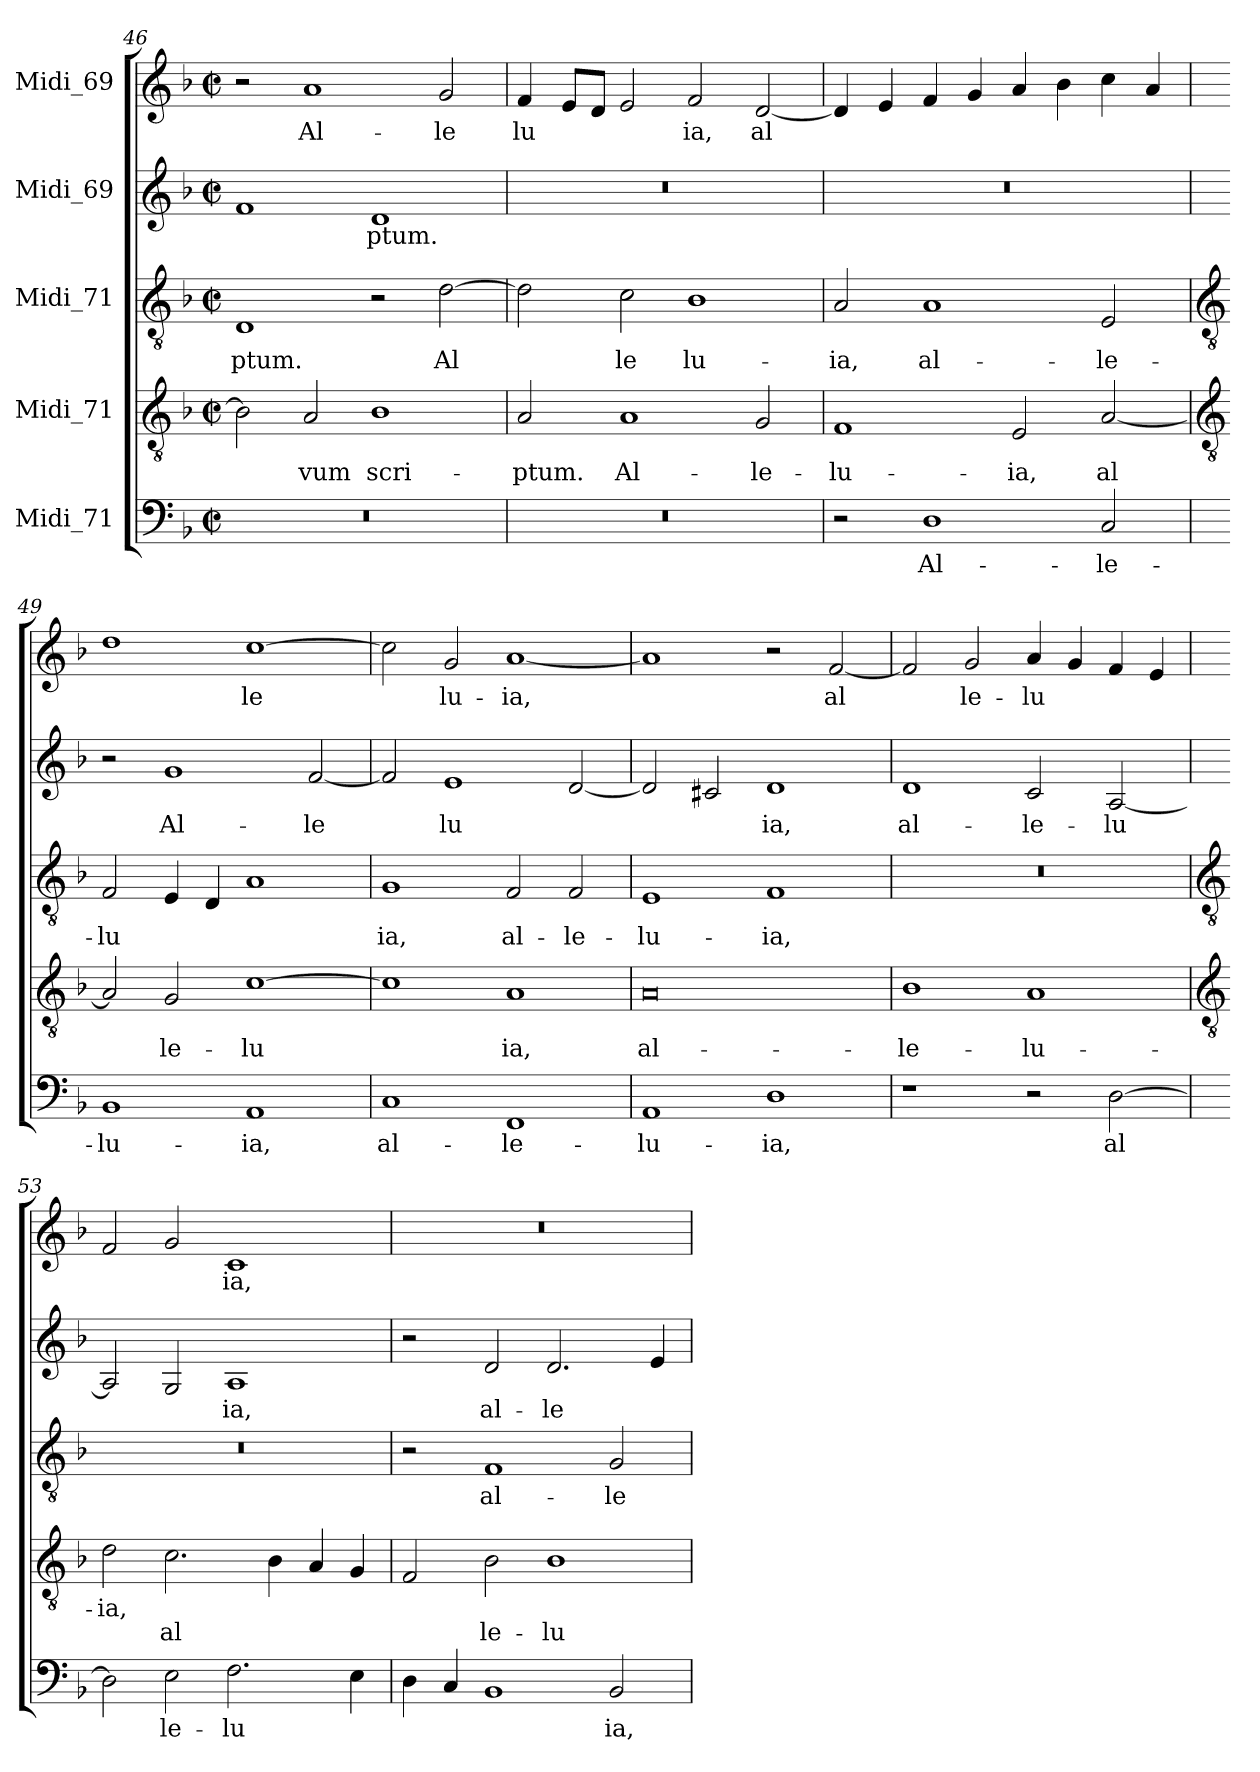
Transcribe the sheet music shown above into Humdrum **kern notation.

**kern	**text	**kern	**text	**text	**kern	**text	**kern	**text	**kern	**text
*part5	*part5	*part4	*part4	*part4	*part3	*part3	*part2	*part2	*part1	*part1
*staff5	*staff5	*staff4	*staff4	*staff4	*staff3	*staff3	*staff2	*staff2	*staff1	*staff1
*I"Midi_71	*	*I"Midi_71	*	*	*I"Midi_71	*	*I"Midi_69	*	*I"Midi_69	*
*clefF4	*	*clefGv2	*	*	*clefGv2	*	*clefG2	*	*clefG2	*
*k[b-]	*	*k[b-]	*	*	*k[b-]	*	*k[b-]	*	*k[b-]	*
*F:	*	*F:	*	*	*F:	*	*F:	*	*F:	*
*M4/2	*	*M4/2	*	*	*M4/2	*	*M4/2	*	*M4/2	*
*met(c|)	*	*met(c|)	*	*	*met(c|)	*	*met(c|)	*	*met(c|)	*
=46	=46	=46	=46	=46	=46	=46	=46	=46	=46	=46
!	!	!	!	!	!	!LO:LY:b	!	!	!	!
0r	.	2B-]	.	.	1D	ptum.	1f	.	2r	.
!	!	!	!LO:LY:b	!	!	!	!	!	!	!LO:LY:b
.	.	2A	vum	.	.	.	.	.	1a	Al-
!	!	!	!LO:LY:b	!	!	!	!	!LO:LY:b	!	!
.	.	1B-	scri-	.	2r	.	1d	ptum.	.	.
!	!	!	!	!	!	!LO:LY:b	!	!	!	!LO:LY:b
.	.	.	.	.	[2d	Al	.	.	2g	-le
=47	=47	=47	=47	=47	=47	=47	=47	=47	=47	=47
!	!	!	!LO:LY:b	!	!	!	!	!	!	!LO:LY:b
0r	.	2A	-ptum.	.	2d]	.	0r	.	4f	lu
.	.	.	.	.	.	.	.	.	8eL	.
.	.	.	.	.	.	.	.	.	8dJ	.
!	!	!	!LO:LY:b	!	!	!LO:LY:b	!	!	!	!
.	.	1A	Al-	.	2c	le	.	.	2e	.
!	!	!	!	!	!	!LO:LY:b	!	!	!	!LO:LY:b
.	.	.	.	.	1B-	lu-	.	.	2f	ia,
!	!	!	!LO:LY:b	!	!	!	!	!	!	!LO:LY:b
.	.	2G	-le-	.	.	.	.	.	[2d	al
=48	=48	=48	=48	=48	=48	=48	=48	=48	=48	=48
!	!	!	!LO:LY:b	!	!	!LO:LY:b	!	!	!	!
2r	.	1F	-lu-	.	2A	-ia,	0r	.	4d]	.
.	.	.	.	.	.	.	.	.	4e	.
!	!LO:LY:b	!	!	!	!	!LO:LY:b	!	!	!	!
1D	Al-	.	.	.	1A	al-	.	.	4f	.
.	.	.	.	.	.	.	.	.	4g	.
!	!	!	!LO:LY:b	!	!	!	!	!	!	!
.	.	2E	-ia,	.	.	.	.	.	4a	.
.	.	.	.	.	.	.	.	.	4b-	.
!	!LO:LY:b	!	!LO:LY:b	!	!	!LO:LY:b	!	!	!	!
2C	-le-	[2A	al	.	2E	-le-	.	.	4cc	.
.	.	.	.	.	.	.	.	.	4a	.
!!LO:LB:g=z
=49	=49	=49	=49	=49	=49	=49	=49	=49	=49	=49
*	*	*clefGv2	*	*	*clefGv2	*	*	*	*	*
!	!LO:LY:b	!	!	!	!	!LO:LY:b	!	!	!	!
1BB-	-lu-	2A]	.	.	2F	-lu	2r	.	1dd	.
!	!	!	!LO:LY:b	!	!	!	!	!LO:LY:b	!	!
.	.	2G	le-	.	4E	.	1g	Al-	.	.
.	.	.	.	.	4D	.	.	.	.	.
!	!LO:LY:b	!	!LO:LY:b	!	!	!	!	!	!	!LO:LY:b
1AA	-ia,	[1c	-lu	.	1A	.	.	.	[1cc	le
!	!	!	!	!	!	!	!	!LO:LY:b	!	!
.	.	.	.	.	.	.	[2f	-le	.	.
=50	=50	=50	=50	=50	=50	=50	=50	=50	=50	=50
!	!LO:LY:b	!	!	!	!	!LO:LY:b	!	!	!	!
1C	al-	1c]	.	.	1G	ia,	2f]	.	2cc]	.
!	!	!	!	!	!	!	!	!LO:LY:b	!	!LO:LY:b
.	.	.	.	.	.	.	1e	lu	2g	lu-
!	!LO:LY:b	!	!LO:LY:b	!	!	!LO:LY:b	!	!	!	!LO:LY:b
1FF	-le-	1A	ia,	.	2F	al-	.	.	[1a	-ia,
!	!	!	!	!	!	!LO:LY:b	!	!	!	!
.	.	.	.	.	2F	-le-	[2d	.	.	.
=51	=51	=51	=51	=51	=51	=51	=51	=51	=51	=51
!	!LO:LY:b	!	!LO:LY:b	!	!	!LO:LY:b	!	!	!	!
1AA	-lu-	0A	al-	.	1E	-lu-	2d]	.	1a]	.
.	.	.	.	.	.	.	2c#X	.	.	.
!	!LO:LY:b	!	!	!	!	!LO:LY:b	!	!LO:LY:b	!	!
1D	-ia,	.	.	.	1F	-ia,	1d	ia,	2r	.
!	!	!	!	!	!	!	!	!	!	!LO:LY:b
.	.	.	.	.	.	.	.	.	[2f	al
=52	=52	=52	=52	=52	=52	=52	=52	=52	=52	=52
!	!	!	!LO:LY:b	!	!	!	!	!LO:LY:b	!	!
1r	.	1B-	-le-	.	0r	.	1d	al-	2f]	.
!	!	!	!	!	!	!	!	!	!	!LO:LY:b
.	.	.	.	.	.	.	.	.	2g	le-
!	!	!	!LO:LY:b	!	!	!	!	!LO:LY:b	!	!LO:LY:b
2r	.	1A	-lu-	.	.	.	2c	-le-	4a	-lu
.	.	.	.	.	.	.	.	.	4g	.
!	!LO:LY:b	!	!	!	!	!	!	!LO:LY:b	!	!
[2D	al	.	.	.	.	.	[2A	-lu	4f	.
.	.	.	.	.	.	.	.	.	4e	.
!!LO:LB:g=z
=53	=53	=53	=53	=53	=53	=53	=53	=53	=53	=53
*	*	*clefGv2	*	*	*clefGv2	*	*	*	*	*
!	!	!	!LO:LY:b	!	!	!	!	!	!	!
2D]	.	2d	-ia,	.	0r	.	2A]	.	2f	.
!	!LO:LY:b	!	!	!LO:LY:b	!	!	!	!	!	!
2E	le-	2.c	.	al	.	.	2G	.	2g	.
!	!LO:LY:b	!	!	!	!	!	!	!LO:LY:b	!	!LO:LY:b
2.F	-lu	.	.	.	.	.	1A	ia,	1c	ia,
.	.	4B-	.	.	.	.	.	.	.	.
.	.	4A	.	.	.	.	.	.	.	.
4E	.	4G	.	.	.	.	.	.	.	.
=54	=54	=54	=54	=54	=54	=54	=54	=54	=54	=54
4D	.	2F	.	.	2r	.	2r	.	0r	.
4C	.	.	.	.	.	.	.	.	.	.
!	!	!	!	!LO:LY:b	!	!LO:LY:b	!	!LO:LY:b	!	!
1BB-	.	2B-	.	le-	1F	al-	2d	al-	.	.
!	!	!	!	!LO:LY:b	!	!	!	!LO:LY:b	!	!
.	.	1B-	.	-lu-	.	.	2.d	-le	.	.
!	!LO:LY:b	!	!	!	!	!LO:LY:b	!	!	!	!
2BB-	ia,	.	.	.	2G	-le-	.	.	.	.
.	.	.	.	.	.	.	4e	.	.	.
=	=	=	=	=	=	=	=	=	=	=
*-	*-	*-	*-	*-	*-	*-	*-	*-	*-	*-
